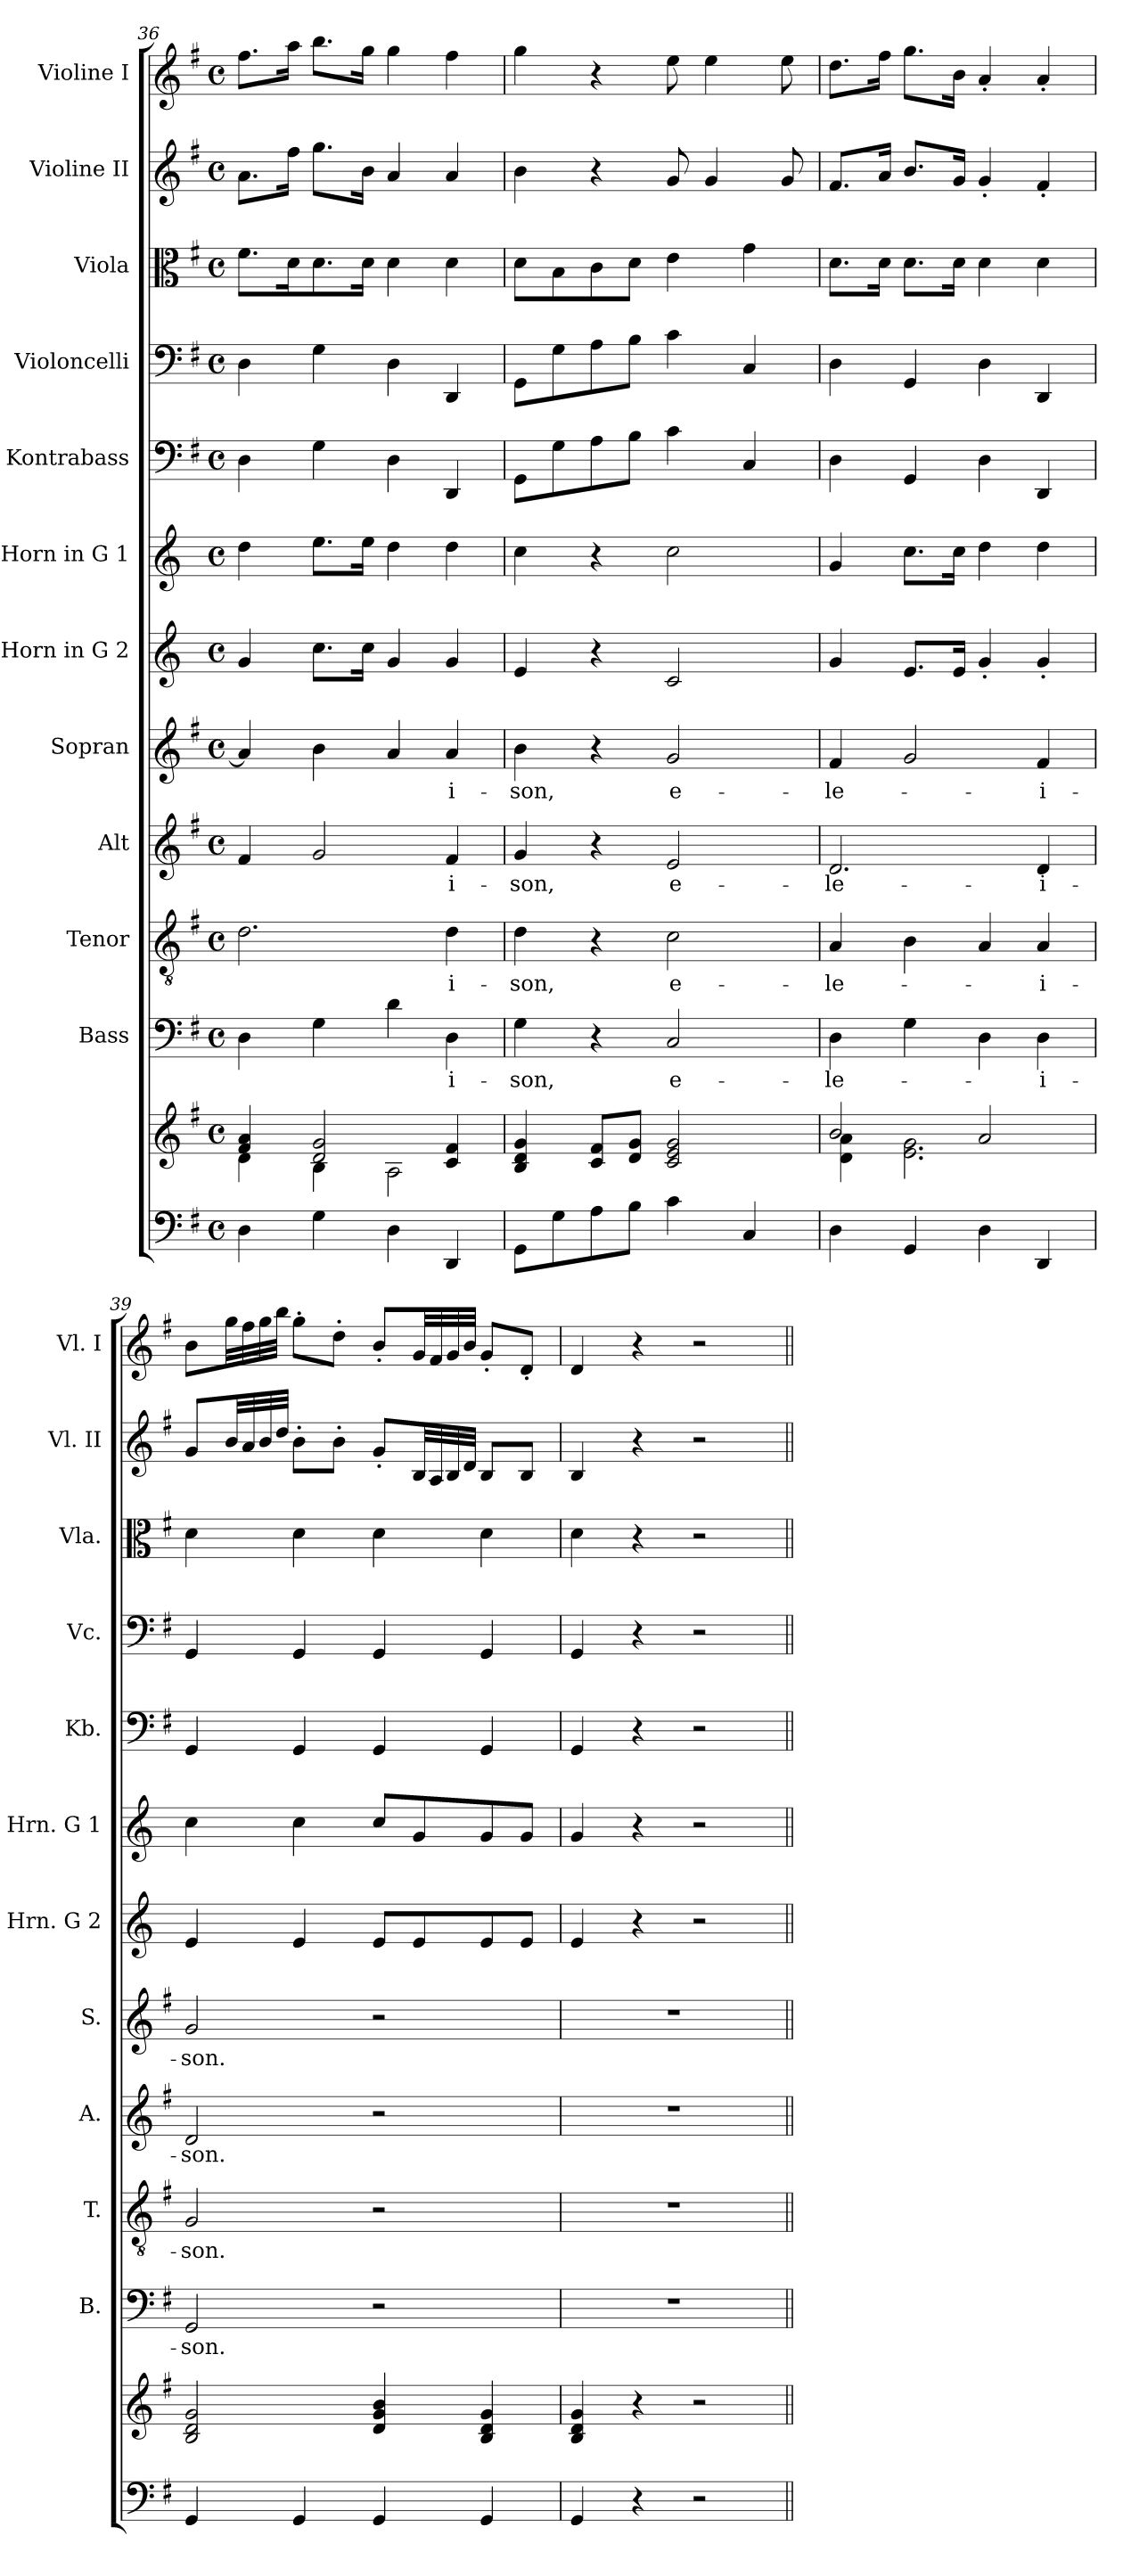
**kern	**kern	**kern	**text	**kern	**text	**kern	**text	**kern	**text	**kern	**kern	**kern	**kern	**kern	**kern	**kern
*part12	*part12	*part11	*part11	*part10	*part10	*part9	*part9	*part8	*part8	*part7	*part6	*part5	*part4	*part3	*part2	*part1
*staff13	*staff12	*staff11	*staff11	*staff10	*staff10	*staff9	*staff9	*staff8	*staff8	*staff7	*staff6	*staff5	*staff4	*staff3	*staff2	*staff1
*	*	*I"Bass	*	*I"Tenor	*	*I"Alt	*	*I"Sopran	*	*I"Horn in G 2	*I"Horn in G 1	*I"Kontrabass	*I"Violoncelli	*I"Viola	*I"Violine II	*I"Violine I
*	*	*I'B.	*	*I'T.	*	*I'A.	*	*I'S.	*	*I'Hrn. G 2	*I'Hrn. G 1	*I'Kb.	*I'Vc.	*I'Vla.	*I'Vl. II	*I'Vl. I
*clefF4	*clefG2	*clefF4	*	*clefGv2	*	*clefG2	*	*clefG2	*	*clefG2	*clefG2	*clefF4	*clefF4	*clefC3	*clefG2	*clefG2
*	*	*	*	*	*	*	*	*	*	*ITrd3c5	*ITrd3c5	*ITrd7c12	*	*	*	*
*k[f#]	*k[f#]	*k[f#]	*	*k[f#]	*	*k[f#]	*	*k[f#]	*	*k[f#]	*k[f#]	*k[f#]	*k[f#]	*k[f#]	*k[f#]	*k[f#]
*G:	*G:	*G:	*	*G:	*	*G:	*	*G:	*	*G:	*G:	*G:	*G:	*G:	*G:	*G:
*M4/4	*M4/4	*M4/4	*	*M4/4	*	*M4/4	*	*M4/4	*	*M4/4	*M4/4	*M4/4	*M4/4	*M4/4	*M4/4	*M4/4
*met(c)	*met(c)	*met(c)	*	*met(c)	*	*met(c)	*	*met(c)	*	*met(c)	*met(c)	*met(c)	*met(c)	*met(c)	*met(c)	*met(c)
=36	=36	=36	=36	=36	=36	=36	=36	=36	=36	=36	=36	=36	=36	=36	=36	=36
*	*^	*	*	*	*	*	*	*	*	*	*	*	*	*	*	*
4D\	4f#/ 4a/	4d\	4D\	.	2.d\	.	4f#/	.	4a/]	.	4d/	4a\	4DD\	4D\	8.f#\L	8.a\L	8.ff#\L
.	.	.	.	.	.	.	.	.	.	.	.	.	.	.	16d\k	16ff#\Jk	16aa\Jk
4G\	2d/ 2g/	4B\	4G\	.	.	.	2g/	.	4b\	.	8.g\L	8.b\L	4GG\	4G\	8.d\	8.gg\L	8.bb\L
.	.	.	.	.	.	.	.	.	.	.	16g\Jk	16b\Jk	.	.	16d\Jk	16b\Jk	16gg\Jk
4D\	.	2A\	4d\	.	.	.	.	.	4a/	.	4d/	4a\	4DD\	4D\	4d\	4a/	4gg\
!	!	!	!	!LO:LY:b	!	!LO:LY:b	!	!LO:LY:b	!	!LO:LY:b	!	!	!	!	!	!	!
4DD/	4c/ 4f#/	.	4D\	-i-	4d\	-i-	4f#/	-i-	4a/	-i-	4d/	4a\	4DDD/	4DD/	4d\	4a/	4ff#\
*	*v	*v	*	*	*	*	*	*	*	*	*	*	*	*	*	*	*
!!LO:PB:g=z
=37	=37	=37	=37	=37	=37	=37	=37	=37	=37	=37	=37	=37	=37	=37	=37	=37
!	!	!	!LO:LY:b	!	!LO:LY:b	!	!LO:LY:b	!	!LO:LY:b	!	!	!	!	!	!	!
8GG\L	4B/ 4d/ 4g/	4G\	-son,	4d\	-son,	4g/	-son,	4b\	-son,	4B/	4g\	8GGG\L	8GG\L	8d\L	4b\	4gg\
8G\	.	.	.	.	.	.	.	.	.	.	.	8GG\	8G\	8B\	.	.
8A\	8c/ 8f#/L	4r	.	4r	.	4r	.	4r	.	4r	4r	8AA\	8A\	8c\	4r	4r
8B\J	8d/ 8g/J	.	.	.	.	.	.	.	.	.	.	8BB\J	8B\J	8d\J	.	.
!	!	!	!LO:LY:b	!	!LO:LY:b	!	!LO:LY:b	!	!LO:LY:b	!	!	!	!	!	!	!
4c\	2c/ 2e/ 2g/	2C/	e-	2c\	e-	2e/	e-	2g/	e-	2G/	2g\	4C\	4c\	4e\	8g/	8ee\
.	.	.	.	.	.	.	.	.	.	.	.	.	.	.	4g/	4ee\
4C/	.	.	.	.	.	.	.	.	.	.	.	4CC/	4C/	4g\	.	.
.	.	.	.	.	.	.	.	.	.	.	.	.	.	.	8g/	8ee\
=38	=38	=38	=38	=38	=38	=38	=38	=38	=38	=38	=38	=38	=38	=38	=38	=38
*	*^	*	*	*	*	*	*	*	*	*	*	*	*	*	*	*
!	!	!	!	!LO:LY:b	!	!LO:LY:b	!	!LO:LY:b	!	!LO:LY:b	!	!	!	!	!	!	!
4D\	2b/	4d\ 4a\	4D\	-le-	4A/	-le-	2.d/	-le-	4f#/	-le-	4d/	4d/	4DD\	4D\	8.d\L	8.f#/L	8.dd\L
.	.	.	.	.	.	.	.	.	.	.	.	.	.	.	16d\Jk	16a/Jk	16ff#\Jk
4GG/	.	2.e\ 2.g\	4G\	.	4B\	.	.	.	2g/	.	8.B/L	8.g\L	4GGG/	4GG/	8.d\L	8.b/L	8.gg\L
.	.	.	.	.	.	.	.	.	.	.	16B/Jk	16g\Jk	.	.	16d\Jk	16g/Jk	16b\Jk
4D\	2a/	.	4D\	.	4A/	.	.	.	.	.	4d'</	4a\	4DD\	4D\	4d\	4g'</	4a'</
!	!	!	!	!LO:LY:b	!	!LO:LY:b	!	!LO:LY:b	!	!LO:LY:b	!	!	!	!	!	!	!
4DD/	.	.	4D\	-i-	4A/	-i-	4d/	-i-	4f#/	-i-	4d'</	4a\	4DDD/	4DD/	4d\	4f#'</	4a'</
*	*v	*v	*	*	*	*	*	*	*	*	*	*	*	*	*	*	*
=39	=39	=39	=39	=39	=39	=39	=39	=39	=39	=39	=39	=39	=39	=39	=39	=39
!	!	!	!LO:LY:b	!	!LO:LY:b	!	!LO:LY:b	!	!LO:LY:b	!	!	!	!	!	!	!
4GG/	2B/ 2d/ 2g/	2GG/	-son.	2G/	-son.	2d/	-son.	2g/	-son.	4B/	4g\	4GGG/	4GG/	4d\	8g/L	8b\L
.	.	.	.	.	.	.	.	.	.	.	.	.	.	.	32b/LL	32gg\LL
.	.	.	.	.	.	.	.	.	.	.	.	.	.	.	32a/	32ff#\
.	.	.	.	.	.	.	.	.	.	.	.	.	.	.	32b/	32gg\
.	.	.	.	.	.	.	.	.	.	.	.	.	.	.	32dd/JJJ	32bb\JJJ
4GG/	.	.	.	.	.	.	.	.	.	4B/	4g\	4GGG/	4GG/	4d\	8b'>\L	8gg'>\L
.	.	.	.	.	.	.	.	.	.	.	.	.	.	.	8b'>\J	8dd'>\J
4GG/	4d/ 4g/ 4b/	2r	.	2r	.	2r	.	2r	.	8B/L	8g/L	4GGG/	4GG/	4d\	8g'</L	8b'</L
.	.	.	.	.	.	.	.	.	.	8B/	8d/	.	.	.	32B/LL	32g/LL
.	.	.	.	.	.	.	.	.	.	.	.	.	.	.	32A/	32f#/
.	.	.	.	.	.	.	.	.	.	.	.	.	.	.	32B/	32g/
.	.	.	.	.	.	.	.	.	.	.	.	.	.	.	32d/JJJ	32b/JJJ
4GG/	4B/ 4d/ 4g/	.	.	.	.	.	.	.	.	8B/	8d/	4GGG/	4GG/	4d\	8B/L	8g'</L
.	.	.	.	.	.	.	.	.	.	8B/J	8d/J	.	.	.	8B/J	8d'</J
=40	=40	=40	=40	=40	=40	=40	=40	=40	=40	=40	=40	=40	=40	=40	=40	=40
4GG/	4B/ 4d/ 4g/	1r	.	1r	.	1r	.	1r	.	4B/	4d/	4GGG/	4GG/	4d\	4B/	4d/
4r	4r	.	.	.	.	.	.	.	.	4r	4r	4r	4r	4r	4r	4r
2r	2r	.	.	.	.	.	.	.	.	2r	2r	2r	2r	2r	2r	2r
=||	=||	=||	=||	=||	=||	=||	=||	=||	=||	=||	=||	=||	=||	=||	=||	=||
*-	*-	*-	*-	*-	*-	*-	*-	*-	*-	*-	*-	*-	*-	*-	*-	*-
